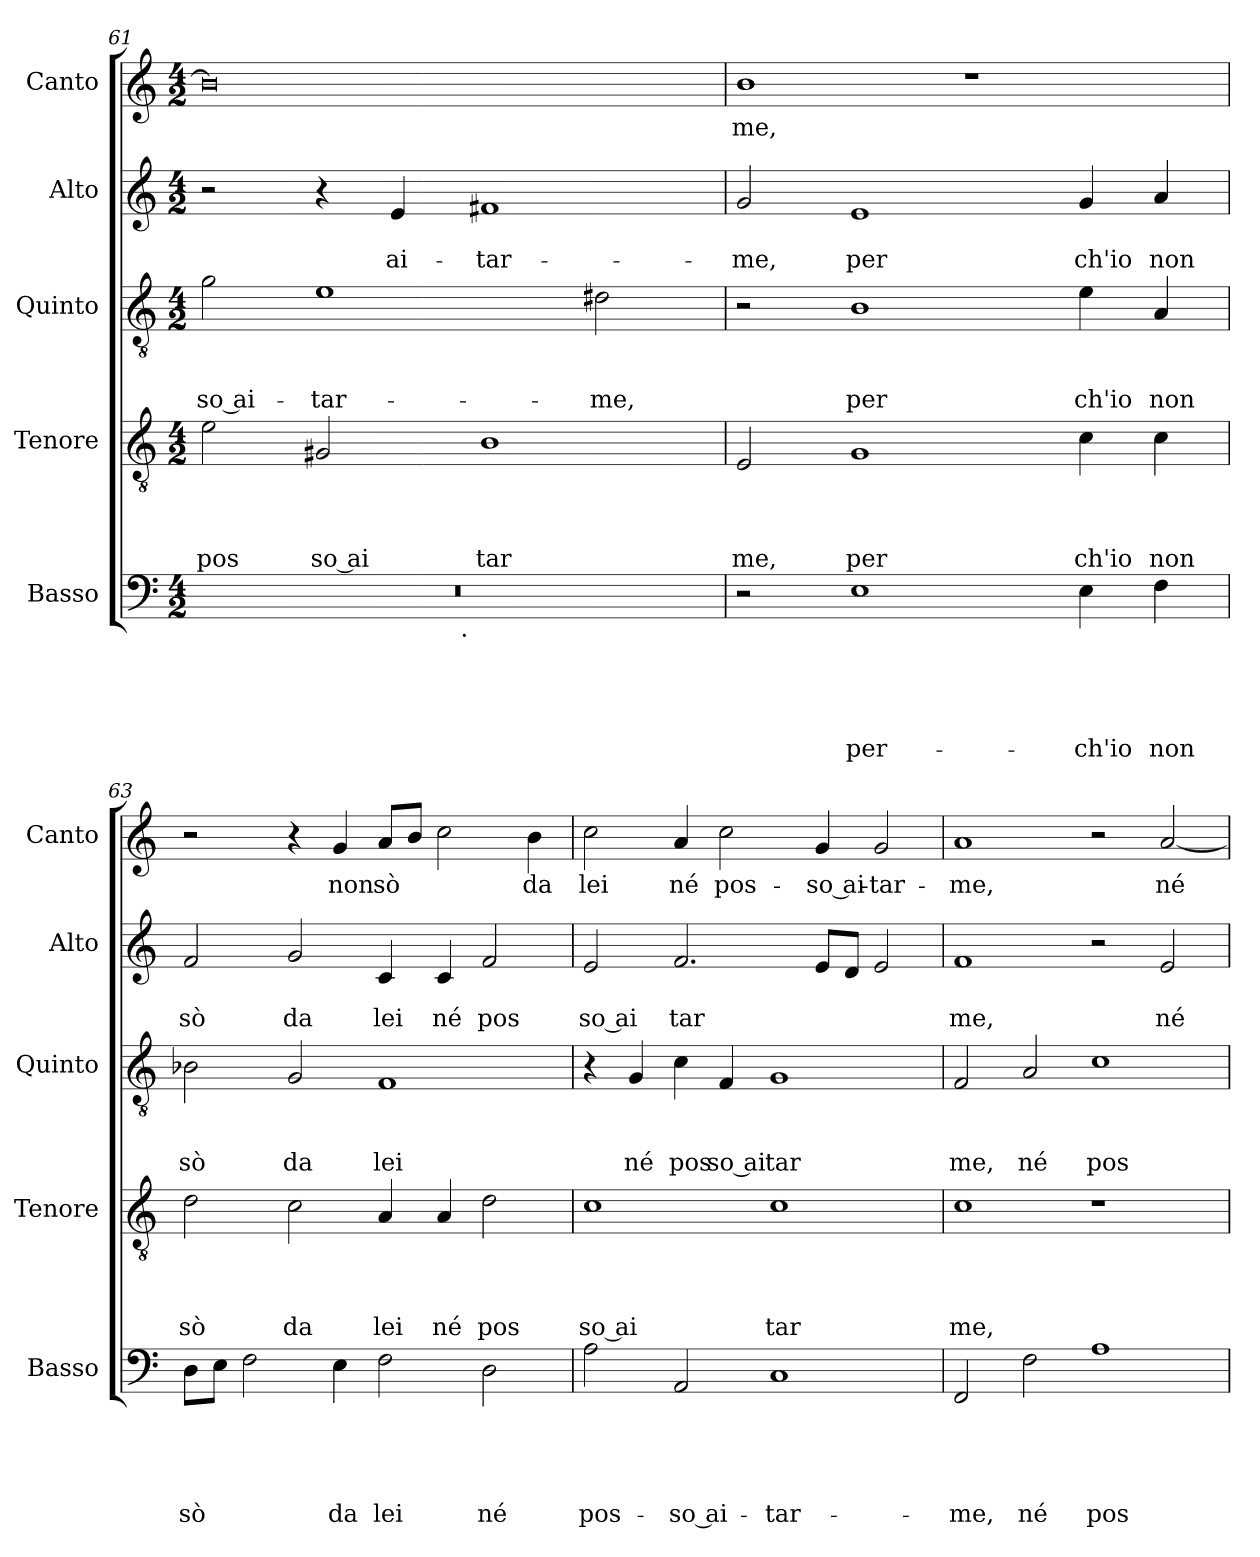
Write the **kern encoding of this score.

**kern	**text	**text	**text	**text	**text	**kern	**text	**text	**text	**text	**kern	**text	**text	**text	**kern	**text	**text	**kern	**text
*part5	*part5	*part5	*part5	*part5	*part5	*part4	*part4	*part4	*part4	*part4	*part3	*part3	*part3	*part3	*part2	*part2	*part2	*part1	*part1
*staff5	*staff5	*staff5	*staff5	*staff5	*staff5	*staff4	*staff4	*staff4	*staff4	*staff4	*staff3	*staff3	*staff3	*staff3	*staff2	*staff2	*staff2	*staff1	*staff1
*I"Basso	*	*	*	*	*	*I"Tenore	*	*	*	*	*I"Quinto	*	*	*	*I"Alto	*	*	*I"Canto	*
*I'Basso	*	*	*	*	*	*I'Tenore	*	*	*	*	*I'Quinto	*	*	*	*I'Alto	*	*	*I'Canto	*
*clefF4	*	*	*	*	*	*clefGv2	*	*	*	*	*clefGv2	*	*	*	*clefG2	*	*	*clefG2	*
*k[]	*	*	*	*	*	*k[]	*	*	*	*	*k[]	*	*	*	*k[]	*	*	*k[]	*
*C:	*	*	*	*	*	*C:	*	*	*	*	*C:	*	*	*	*C:	*	*	*C:	*
*M4/2	*	*	*	*	*	*M4/2	*	*	*	*	*M4/2	*	*	*	*M4/2	*	*	*M4/2	*
=61	=61	=61	=61	=61	=61	=61	=61	=61	=61	=61	=61	=61	=61	=61	=61	=61	=61	=61	=61
!	!	!	!	!	!	!	!	!	!	!LO:LY:b	!	!	!	!LO:LY:b:rj	!	!	!	!	!
*^	*	*	*	*	*	*	*	*	*	*	*	*	*	*	*	*	*	*	*
0r	2ryy	.	.	.	.	.	2e\	.	.	.	pos	2g\	.	.	-so ai-	2r	.	.	0b]	.
!	!	!	!	!	!	!	!	!	!	!	!LO:LY:b:rj	!	!	!	!LO:LY:b	!	!	!	!	!
.	4...ryy	.	.	.	.	.	2G#X/	.	.	.	so ai	1e	.	.	-tar-	4r	.	.	.	.
!	!	!	!	!	!	!	!	!	!	!	!	!	!	!	!	!	!	!LO:LY:b	!	!
.	.	.	.	.	.	.	.	.	.	.	.	.	.	.	.	4e/	.	ai-	.	.
!	!LO:TX:b:t=.	!	!	!	!	!	!	!	!	!	!	!	!	!	!	!	!	!	!	!
.	1ryy	.	.	.	.	.	.	.	.	.	.	.	.	.	.	.	.	.	.	.
!	!	!	!	!	!	!	!	!	!	!	!LO:LY:b	!	!	!	!	!	!	!LO:LY:b	!	!
.	.	.	.	.	.	.	1B	.	.	.	tar	.	.	.	.	1f#X	.	-tar-	.	.
!	!	!	!	!	!	!	!	!	!	!	!	!	!	!	!LO:LY:b	!	!	!	!	!
.	.	.	.	.	.	.	.	.	.	.	.	2d#X\	.	.	-me,	.	.	.	.	.
.	32ryy	.	.	.	.	.	.	.	.	.	.	.	.	.	.	.	.	.	.	.
!!LO:PB:g=z
=62	=62	=62	=62	=62	=62	=62	=62	=62	=62	=62	=62	=62	=62	=62	=62	=62	=62	=62	=62	=62
!	!	!	!	!	!	!	!	!	!	!	!LO:LY:b	!	!	!	!	!	!	!LO:LY:b	!	!LO:LY:b
*v	*v	*	*	*	*	*	*	*	*	*	*	*	*	*	*	*	*	*	*	*
2r	.	.	.	.	.	2E/	.	.	.	me,	2r	.	.	.	2g/	.	-me,	1b	me,
!	!	!	!	!	!LO:LY:b	!	!	!	!	!LO:LY:b	!	!	!	!LO:LY:b	!	!	!LO:LY:b	!	!
1E	.	.	.	.	per-	1G	.	.	.	per	1B	.	.	per	1e	.	per	.	.
.	.	.	.	.	.	.	.	.	.	.	.	.	.	.	.	.	.	1r	.
!	!	!	!	!	!LO:LY:b	!	!	!	!	!LO:LY:b	!	!	!	!LO:LY:b	!	!	!LO:LY:b	!	!
4E\	.	.	.	.	-ch'io	4c\	.	.	.	ch'io	4e\	.	.	ch'io	4g/	.	ch'io	.	.
!	!	!	!	!	!LO:LY:b	!	!	!	!	!LO:LY:b	!	!	!	!LO:LY:b	!	!	!LO:LY:b	!	!
4F\	.	.	.	.	non	4c\	.	.	.	non	4A/	.	.	non	4a/	.	non	.	.
=63	=63	=63	=63	=63	=63	=63	=63	=63	=63	=63	=63	=63	=63	=63	=63	=63	=63	=63	=63
!	!	!	!	!	!LO:LY:b	!	!	!	!	!LO:LY:b	!	!	!	!LO:LY:b	!	!	!LO:LY:b	!	!
8D\L	.	.	.	.	sò	2d\	.	.	.	sò	2B-X\	.	.	sò	2f/	.	sò	2r	.
8E\J	.	.	.	.	.	.	.	.	.	.	.	.	.	.	.	.	.	.	.
2F\	.	.	.	.	.	.	.	.	.	.	.	.	.	.	.	.	.	.	.
!	!	!	!	!	!	!	!	!	!	!LO:LY:b	!	!	!	!LO:LY:b	!	!	!LO:LY:b	!	!
.	.	.	.	.	.	2c\	.	.	.	da	2G/	.	.	da	2g/	.	da	4r	.
!	!	!	!	!	!LO:LY:b	!	!	!	!	!	!	!	!	!	!	!	!	!	!LO:LY:b
4E\	.	.	.	.	da	.	.	.	.	.	.	.	.	.	.	.	.	4g/	non
!	!	!	!	!	!LO:LY:b	!	!	!	!	!LO:LY:b	!	!	!	!LO:LY:b	!	!	!LO:LY:b	!	!LO:LY:b
2F\	.	.	.	.	lei	4A/	.	.	.	lei	1F	.	.	lei	4c/	.	lei	8a/L	sò
.	.	.	.	.	.	.	.	.	.	.	.	.	.	.	.	.	.	8b/J	.
!	!	!	!	!	!	!	!	!	!	!LO:LY:b	!	!	!	!	!	!	!LO:LY:b	!	!
.	.	.	.	.	.	4A/	.	.	.	né	.	.	.	.	4c/	.	né	2cc\	.
!	!	!	!	!	!LO:LY:b	!	!	!	!	!LO:LY:b	!	!	!	!	!	!	!LO:LY:b	!	!
2D\	.	.	.	.	né	2d\	.	.	.	pos	.	.	.	.	2f/	.	pos	.	.
!	!	!	!	!	!	!	!	!	!	!	!	!	!	!	!	!	!	!	!LO:LY:b
.	.	.	.	.	.	.	.	.	.	.	.	.	.	.	.	.	.	4b\	da
=64	=64	=64	=64	=64	=64	=64	=64	=64	=64	=64	=64	=64	=64	=64	=64	=64	=64	=64	=64
!	!	!	!	!	!LO:LY:b	!	!	!	!	!LO:LY:b:rj	!	!	!	!	!	!	!LO:LY:b:rj	!	!LO:LY:b
2A\	.	.	.	.	pos-	1c	.	.	.	so ai	4r	.	.	.	2e/	.	so ai	2cc\	lei
!	!	!	!	!	!	!	!	!	!	!	!	!	!	!LO:LY:b	!	!	!	!	!
.	.	.	.	.	.	.	.	.	.	.	4G/	.	.	né	.	.	.	.	.
!	!	!	!	!	!LO:LY:b:rj	!	!	!	!	!	!	!	!	!LO:LY:b	!	!	!LO:LY:b	!	!LO:LY:b
2AA/	.	.	.	.	-so ai-	.	.	.	.	.	4c\	.	.	pos	2.f/	.	tar	4a/	né
!	!	!	!	!	!	!	!	!	!	!	!	!	!	!LO:LY:b:rj	!	!	!	!	!LO:LY:b
.	.	.	.	.	.	.	.	.	.	.	4F/	.	.	so ai	.	.	.	2cc\	pos-
!	!	!	!	!	!LO:LY:b	!	!	!	!	!LO:LY:b	!	!	!	!LO:LY:b	!	!	!	!	!
1C	.	.	.	.	-tar-	1c	.	.	.	tar	1G	.	.	tar	.	.	.	.	.
!	!	!	!	!	!	!	!	!	!	!	!	!	!	!	!	!	!	!	!LO:LY:b:rj
.	.	.	.	.	.	.	.	.	.	.	.	.	.	.	8e/L	.	.	4g/	-so ai-
.	.	.	.	.	.	.	.	.	.	.	.	.	.	.	8d/J	.	.	.	.
!	!	!	!	!	!	!	!	!	!	!	!	!	!	!	!	!	!	!	!LO:LY:b
.	.	.	.	.	.	.	.	.	.	.	.	.	.	.	2e/	.	.	2g/	-tar-
=65	=65	=65	=65	=65	=65	=65	=65	=65	=65	=65	=65	=65	=65	=65	=65	=65	=65	=65	=65
!	!	!	!	!	!LO:LY:b	!	!	!	!	!LO:LY:b	!	!	!	!LO:LY:b	!	!	!LO:LY:b	!	!LO:LY:b
2FF/	.	.	.	.	-me,	1c	.	.	.	me,	2F/	.	.	me,	1f	.	me,	1a	-me,
!	!	!	!	!	!LO:LY:b	!	!	!	!	!	!	!	!	!LO:LY:b	!	!	!	!	!
2F\	.	.	.	.	né	.	.	.	.	.	2A/	.	.	né	.	.	.	.	.
!	!	!	!	!	!LO:LY:b	!	!	!	!	!	!	!	!	!LO:LY:b	!	!	!	!	!
1A	.	.	.	.	pos-	1r	.	.	.	.	1c	.	.	pos	2r	.	.	2r	.
!	!	!	!	!	!	!	!	!	!	!	!	!	!	!	!	!	!LO:LY:b	!	!LO:LY:b
.	.	.	.	.	.	.	.	.	.	.	.	.	.	.	2e/	.	né	[<2a/	né
=	=	=	=	=	=	=	=	=	=	=	=	=	=	=	=	=	=	=	=
*-	*-	*-	*-	*-	*-	*-	*-	*-	*-	*-	*-	*-	*-	*-	*-	*-	*-	*-	*-
